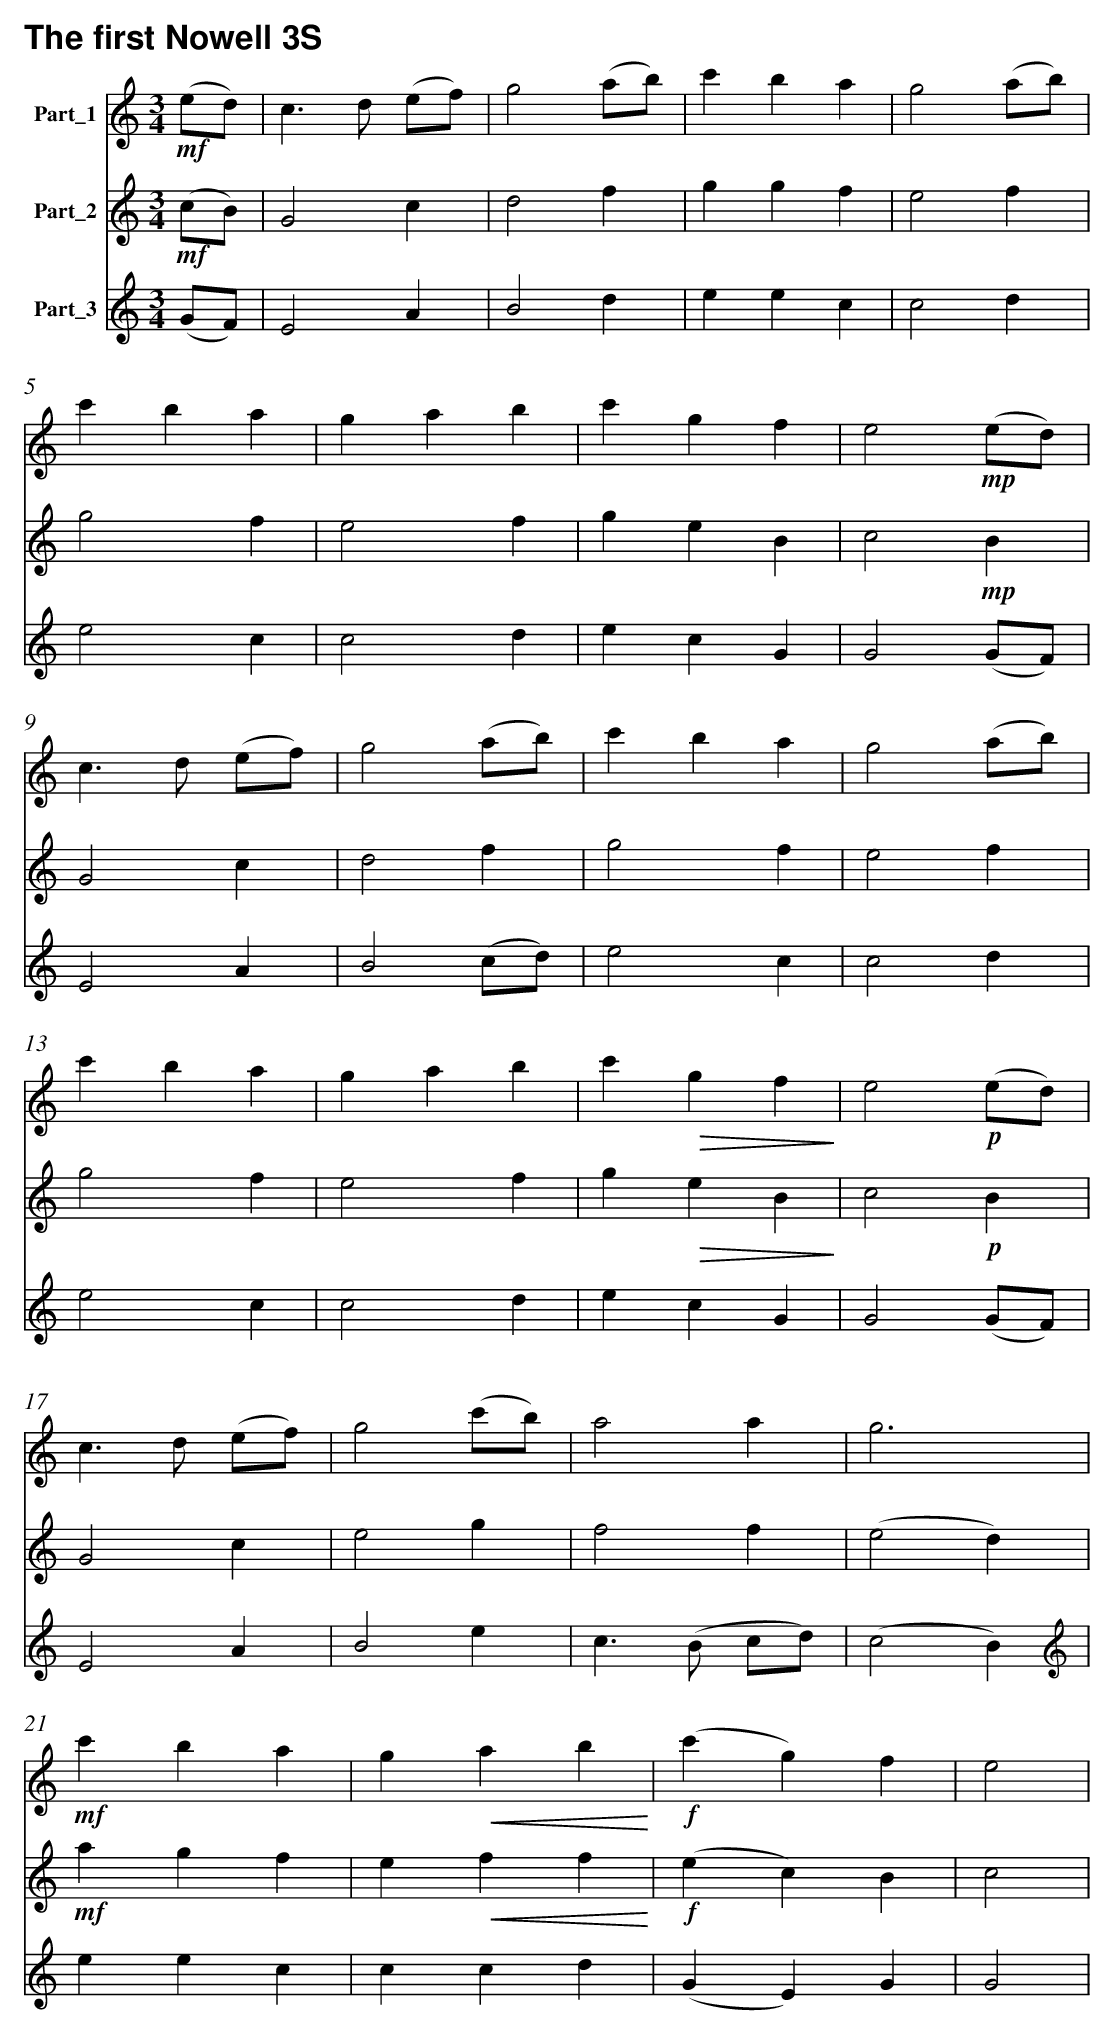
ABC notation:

X:1
T:The first Nowell 3S
%%score 1 2 3
L:1/4
M:3/4
K:C
V:1 treble nm="Part_1"
V:2 treble nm="Part_2"
V:3 treble nm="Part_3"
V:1
!mf! (e/d/) | c3/2 d/ (e/f/) | g2 (a/b/) | c' b a | g2 (a/b/) |$ c' b a | g a b | c' g f |
e2!mp! (e/d/) |$ c3/2 d/ (e/f/) | g2 (a/b/) | c' b a | g2 (a/b/) |$ c' b a | g a b |
c'!>(! g f!>)! | e2!p! (e/d/) |$ c3/2 d/ (e/f/) | g2 (c'/b/) | a2 a | g3 |$!mf! c' b a |
g!<(! a b!<)! |!f! (c' g) f | e2 |
V:2
!mf! (c/B/) | G2 c | d2 f | g g f | e2 f |$ g2 f | e2 f | g e B | c2!mp! B |$ G2 c | d2 f | g2 f |
e2 f |$ g2 f | e2 f | g!>(! e B!>)! | c2!p! B |$ G2 c | e2 g | f2 f | (e2 d) |$!mf! a g f |
e!<(! f f!<)! |!f! (e c) B | c2 |
V:3
(G/F/) | E2 A | B2 d | e e c | c2 d |$ e2 c | c2 d | e c G | G2 (G/F/) |$ E2 A | B2 (c/d/) |
e2 c | c2 d |$ e2 c | c2 d | e c G | G2 (G/F/) |$ E2 A | B2 e | c3/2 (B/ c/d/) | (c2 B) |$
[K:treble] e e c | c c d | (G E) G | G2 |
